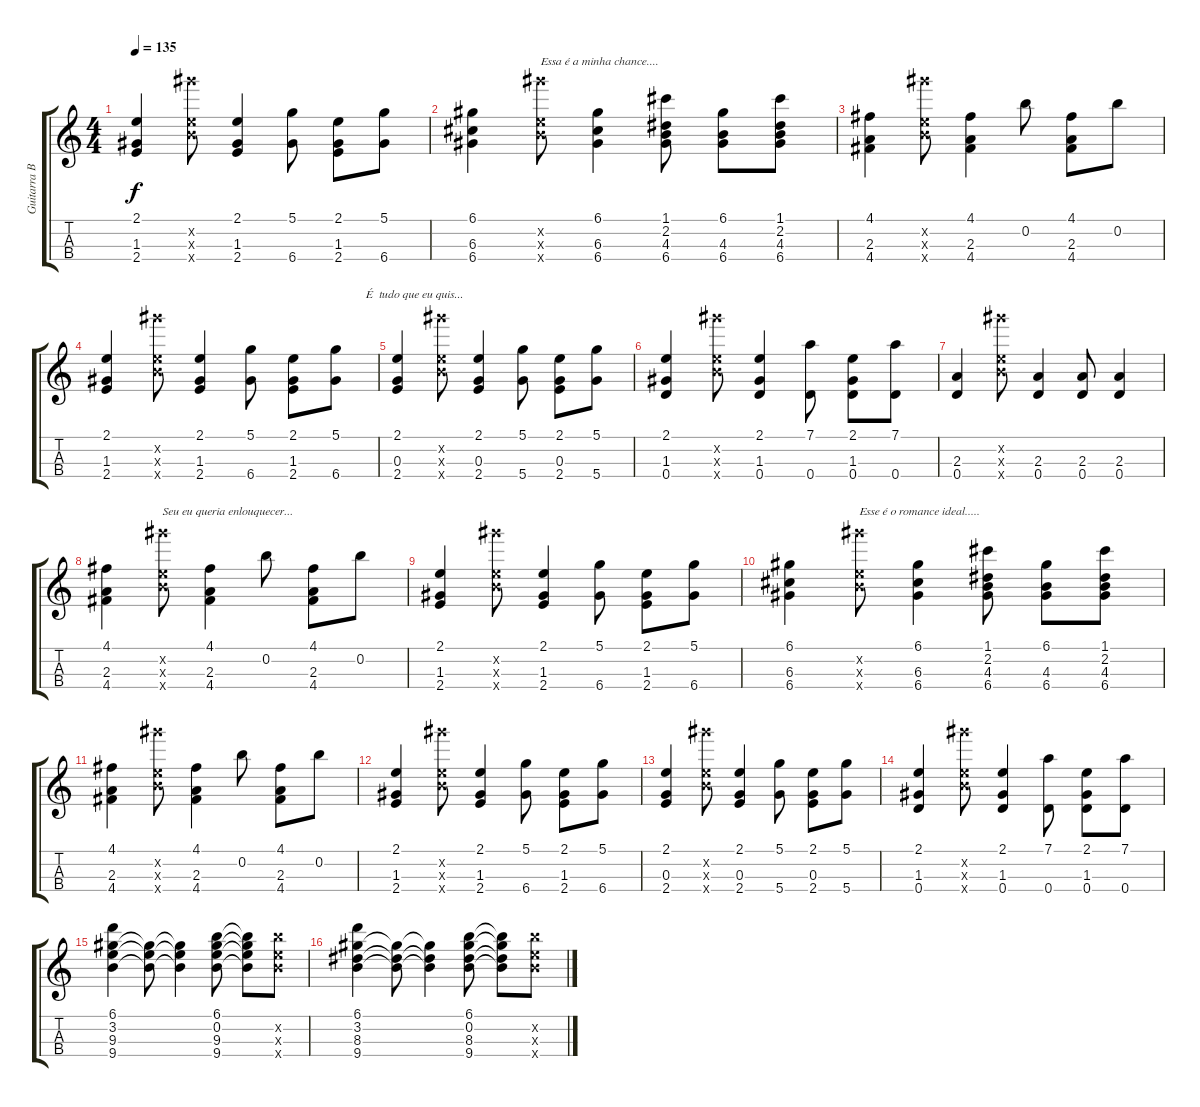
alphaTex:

\track ("Guitarra Base" "Guitarra B") {instrument electricguitarclean}
\staff {score tabs}
\tuning (D4 B4 G3 D3) {hide}
\ts (4 4)
\tempo 135
\clef g2
\ks c
(2.1 1.3 2.4).4{dy f} (9.2{x} 9.3{x} 9.4{x}).8 (2.1 1.3 2.4).4 (5.1 6.4).8 (2.1 1.3 2.4).8 (5.1 6.4).8 |
(6.1 6.3 6.4).4 (9.2{x} 9.3{x} 9.4{x}).8{txt "Essa é a minha chance...."} (6.1 6.3 6.4).4 (1.1 2.2 4.3 6.4).8 (6.1 4.3 6.4).8 (1.1 2.2 4.3 6.4).8 |
(4.1 2.3 4.4).4 (9.2{x} 9.3{x} 9.4{x}).8 (4.1 2.3 4.4).4 0.2.8 (4.1 2.3 4.4).8 0.2.8 |
(2.1 1.3 2.4).4 (9.2{x} 9.3{x} 9.4{x}).8 (2.1 1.3 2.4).4 (5.1 6.4).8 (2.1 1.3 2.4).8 (5.1 6.4).8{txt "          É  tudo que eu quis..."} |
(2.1 0.3 2.4).4 (9.2{x} 9.3{x} 9.4{x}).8 (2.1 0.3 2.4).4 (5.1 5.4).8 (2.1 0.3 2.4).8 (5.1 5.4).8 |
(2.1 1.3 0.4).4 (9.2{x} 9.3{x} 9.4{x}).8 (2.1 1.3 0.4).4 (7.1 0.4).8 (2.1 1.3 0.4).8 (7.1 0.4).8 |
(2.3 0.4).4 (9.2{x} 9.3{x} 9.4{x}).8 (2.3 0.4).4 (2.3 0.4).8 (2.3 0.4).4 |
(4.1 2.3 4.4).4 (9.2{x} 9.3{x} 9.4{x}).8{txt "Seu eu queria enlouquecer..."} (4.1 2.3 4.4).4 0.2.8 (4.1 2.3 4.4).8 0.2.8 |
(2.1 1.3 2.4).4 (9.2{x} 9.3{x} 9.4{x}).8 (2.1 1.3 2.4).4 (5.1 6.4).8 (2.1 1.3 2.4).8 (5.1 6.4).8 |
(6.1 6.3 6.4).4 (9.2{x} 9.3{x} 9.4{x}).8{txt "Esse é o romance ideal....."} (6.1 6.3 6.4).4 (1.1 2.2 4.3 6.4).8 (6.1 4.3 6.4).8 (1.1 2.2 4.3 6.4).8 |
(4.1 2.3 4.4).4 (9.2{x} 9.3{x} 9.4{x}).8 (4.1 2.3 4.4).4 0.2.8 (4.1 2.3 4.4).8 0.2.8 |
(2.1 1.3 2.4).4 (9.2{x} 9.3{x} 9.4{x}).8 (2.1 1.3 2.4).4 (5.1 6.4).8 (2.1 1.3 2.4).8 (5.1 6.4).8 |
(2.1 0.3 2.4).4 (9.2{x} 9.3{x} 9.4{x}).8 (2.1 0.3 2.4).4 (5.1 5.4).8 (2.1 0.3 2.4).8 (5.1 5.4).8 |
(2.1 1.3 0.4).4 (9.2{x} 9.3{x} 9.4{x}).8 (2.1 1.3 0.4).4 (7.1 0.4).8 (2.1 1.3 0.4).8 (7.1 0.4).8 |
(6.1 3.2 9.3 9.4).4 (6.1{t} 9.3{t} 9.4{t}).8 (6.1{t} 9.3{t} 9.4{t}).4 (6.1 0.2 9.3 9.4).8 (6.1{t} 0.2{t} 9.3{t} 9.4{t}).8 (0.2{x} 9.3{x} 9.4{x}).8 |
(6.1 3.2 8.3 9.4).4 (6.1{t} 8.3{t} 9.4{t}).8 (6.1{t} 8.3{t} 9.4{t}).4 (6.1 0.2 8.3 9.4).8 (6.1{t} 0.2{t} 8.3{t} 9.4{t}).8 (0.2{x} 9.3{x} 9.4{x}).8
